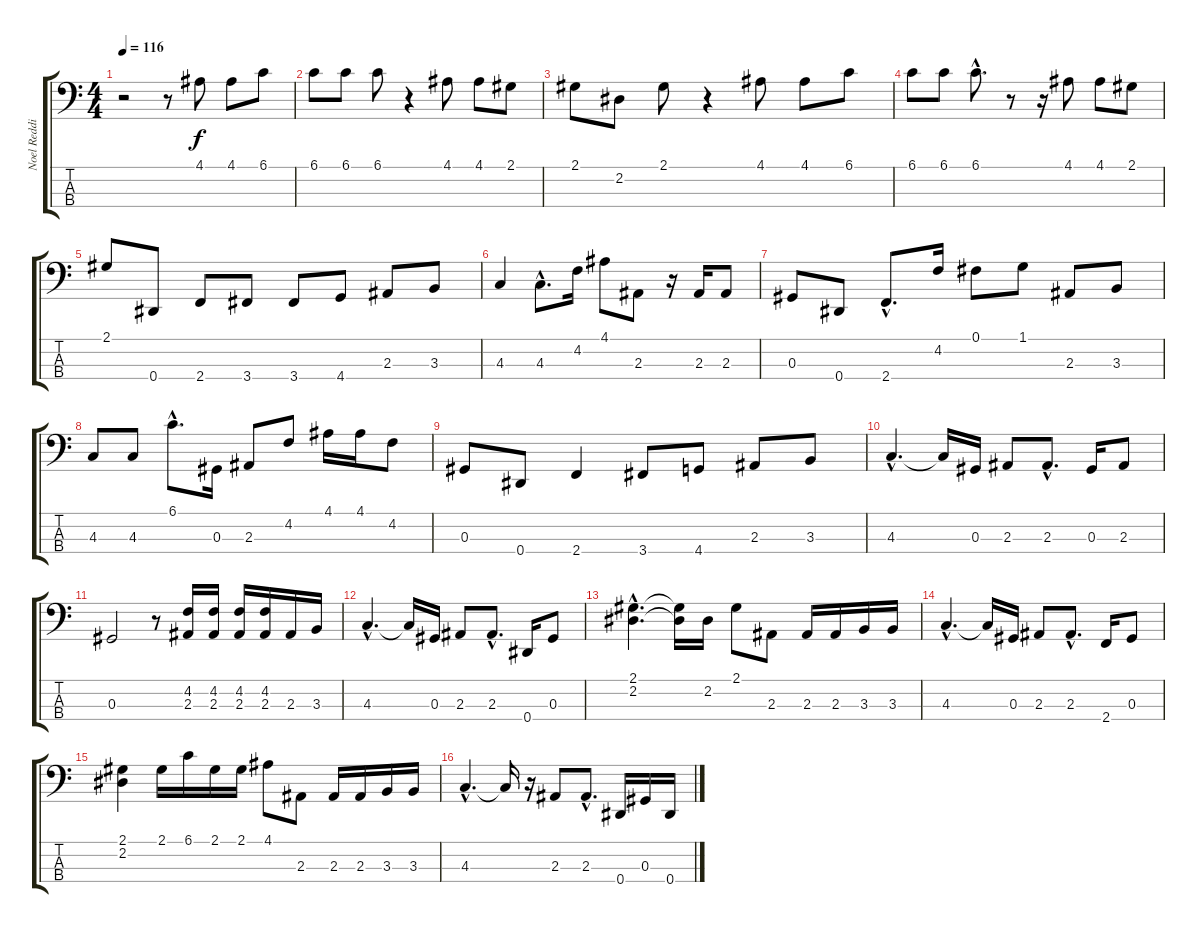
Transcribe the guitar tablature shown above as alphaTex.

\track ("Noel Redding" "Noel Reddi") {instrument electricbasspick}
\staff {score tabs}
\tuning (Gb2 Db2 Ab1 Eb1) {hide}
\ts (4 4)
\tempo 116
\clef f4
\ks c
r.2{dy f instrument electricbasspick} r.8 4.1.8 4.1.8 6.1.8 |
6.1.8 6.1.8 6.1.8 r.4 4.1.8 4.1.8 2.1.8 |
2.1.8 2.2.8 2.1.8 r.4 4.1.8 4.1.8 6.1.8 |
6.1.8 6.1.8 6.1{hac}.8{d} r.8 r.16 4.1.8 4.1.8 2.1.8 |
2.1.8 0.4.8 2.4.8 3.4.8 3.4.8 4.4.8 2.3.8 3.3.8 |
4.3.4 4.3{hac}.8{d} 4.2.16 4.1.8 2.3.8 r.16 2.3.16 2.3.8 |
0.3.8 0.4.8 2.4{hac}.8{d} 4.2.16 0.1.8 1.1.8 2.3.8 3.3.8 |
4.3.8 4.3.8 6.1{hac}.8{d} 0.3.16 2.3.8 4.2.8 4.1.16 4.1.16 4.2.8 |
0.3.8 0.4.8 2.4.4 3.4.8 4.4.8 2.3.8 3.3.8 |
4.3{hac}.4{d} 4.3{t}.16 0.3.16 2.3.8 2.3{hac}.8{d} 0.3.16 2.3.8 |
0.3.2 r.8 (4.2 2.3).16 (4.2 2.3).16 (4.2 2.3).16 (4.2 2.3).16 2.3.16 3.3.16 |
4.3{hac}.4{d} 4.3{t}.16 0.3.16 2.3.8 2.3{hac}.8{d} 0.4.16 0.3.8 |
(2.1{hac} 2.2{hac}).4{d} (2.1{t} 2.2{t}).16 2.2.16 2.1.8 2.3.8 2.3.16 2.3.16 3.3.16 3.3.16 |
4.3{hac}.4{d} 4.3{t}.16 0.3.16 2.3.8 2.3{hac}.8{d} 2.4.16 0.3.8 |
(2.1 2.2).4 2.1.16 6.1.16 2.1.16 2.1.16 4.1.8 2.3.8 2.3.16 2.3.16 3.3.16 3.3.16 |
4.3{hac}.4{d} 4.3{t}.16 r.16 2.3.8 2.3{hac}.8{d} 0.4.16 0.3.16 0.4.16
